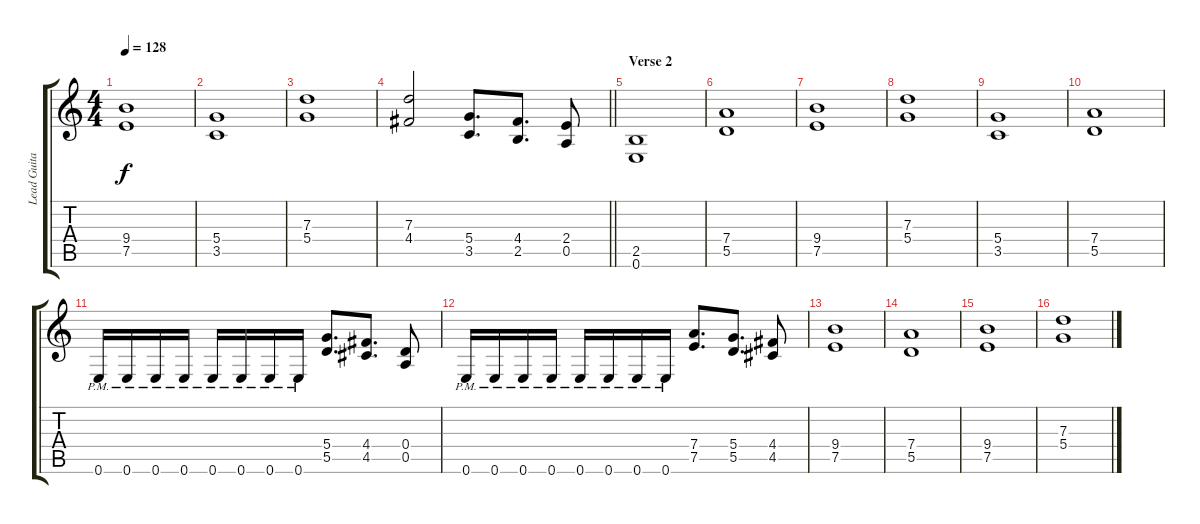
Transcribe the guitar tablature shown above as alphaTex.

\track ("Lead Guitar" "Lead Guita") {instrument distortionguitar}
\staff {score tabs}
\tuning (E4 B3 G3 D3 A2 E2) {hide}
\ts (4 4)
\tempo 128
\clef g2
\ks c
(9.4 7.5).1{dy f} |
(5.4 3.5).1 |
(7.3 5.4).1 |
\barLineRight lightlight
(7.3 4.4).2 (5.4 3.5).8{d} (4.4 2.5).8{d} (2.4 0.5).8 |
\section ("" "Verse 2")
(2.5 0.6).1 |
(7.4 5.5).1 |
(9.4 7.5).1 |
(7.3 5.4).1 |
(5.4 3.5).1 |
(7.4 5.5).1 |
0.6{pm}.16 0.6{pm}.16 0.6{pm}.16 0.6{pm}.16 0.6{pm}.16 0.6{pm}.16 0.6{pm}.16 0.6{pm}.16 (5.4 5.5).8{d} (4.4 4.5).8{d} (0.4 0.5).8 |
0.6{pm}.16 0.6{pm}.16 0.6{pm}.16 0.6{pm}.16 0.6{pm}.16 0.6{pm}.16 0.6{pm}.16 0.6{pm}.16 (7.4 7.5).8{d} (5.4 5.5).8{d} (4.4 4.5).8 |
(9.4 7.5).1 |
(7.4 5.5).1 |
(9.4 7.5).1 |
(7.3 5.4).1
